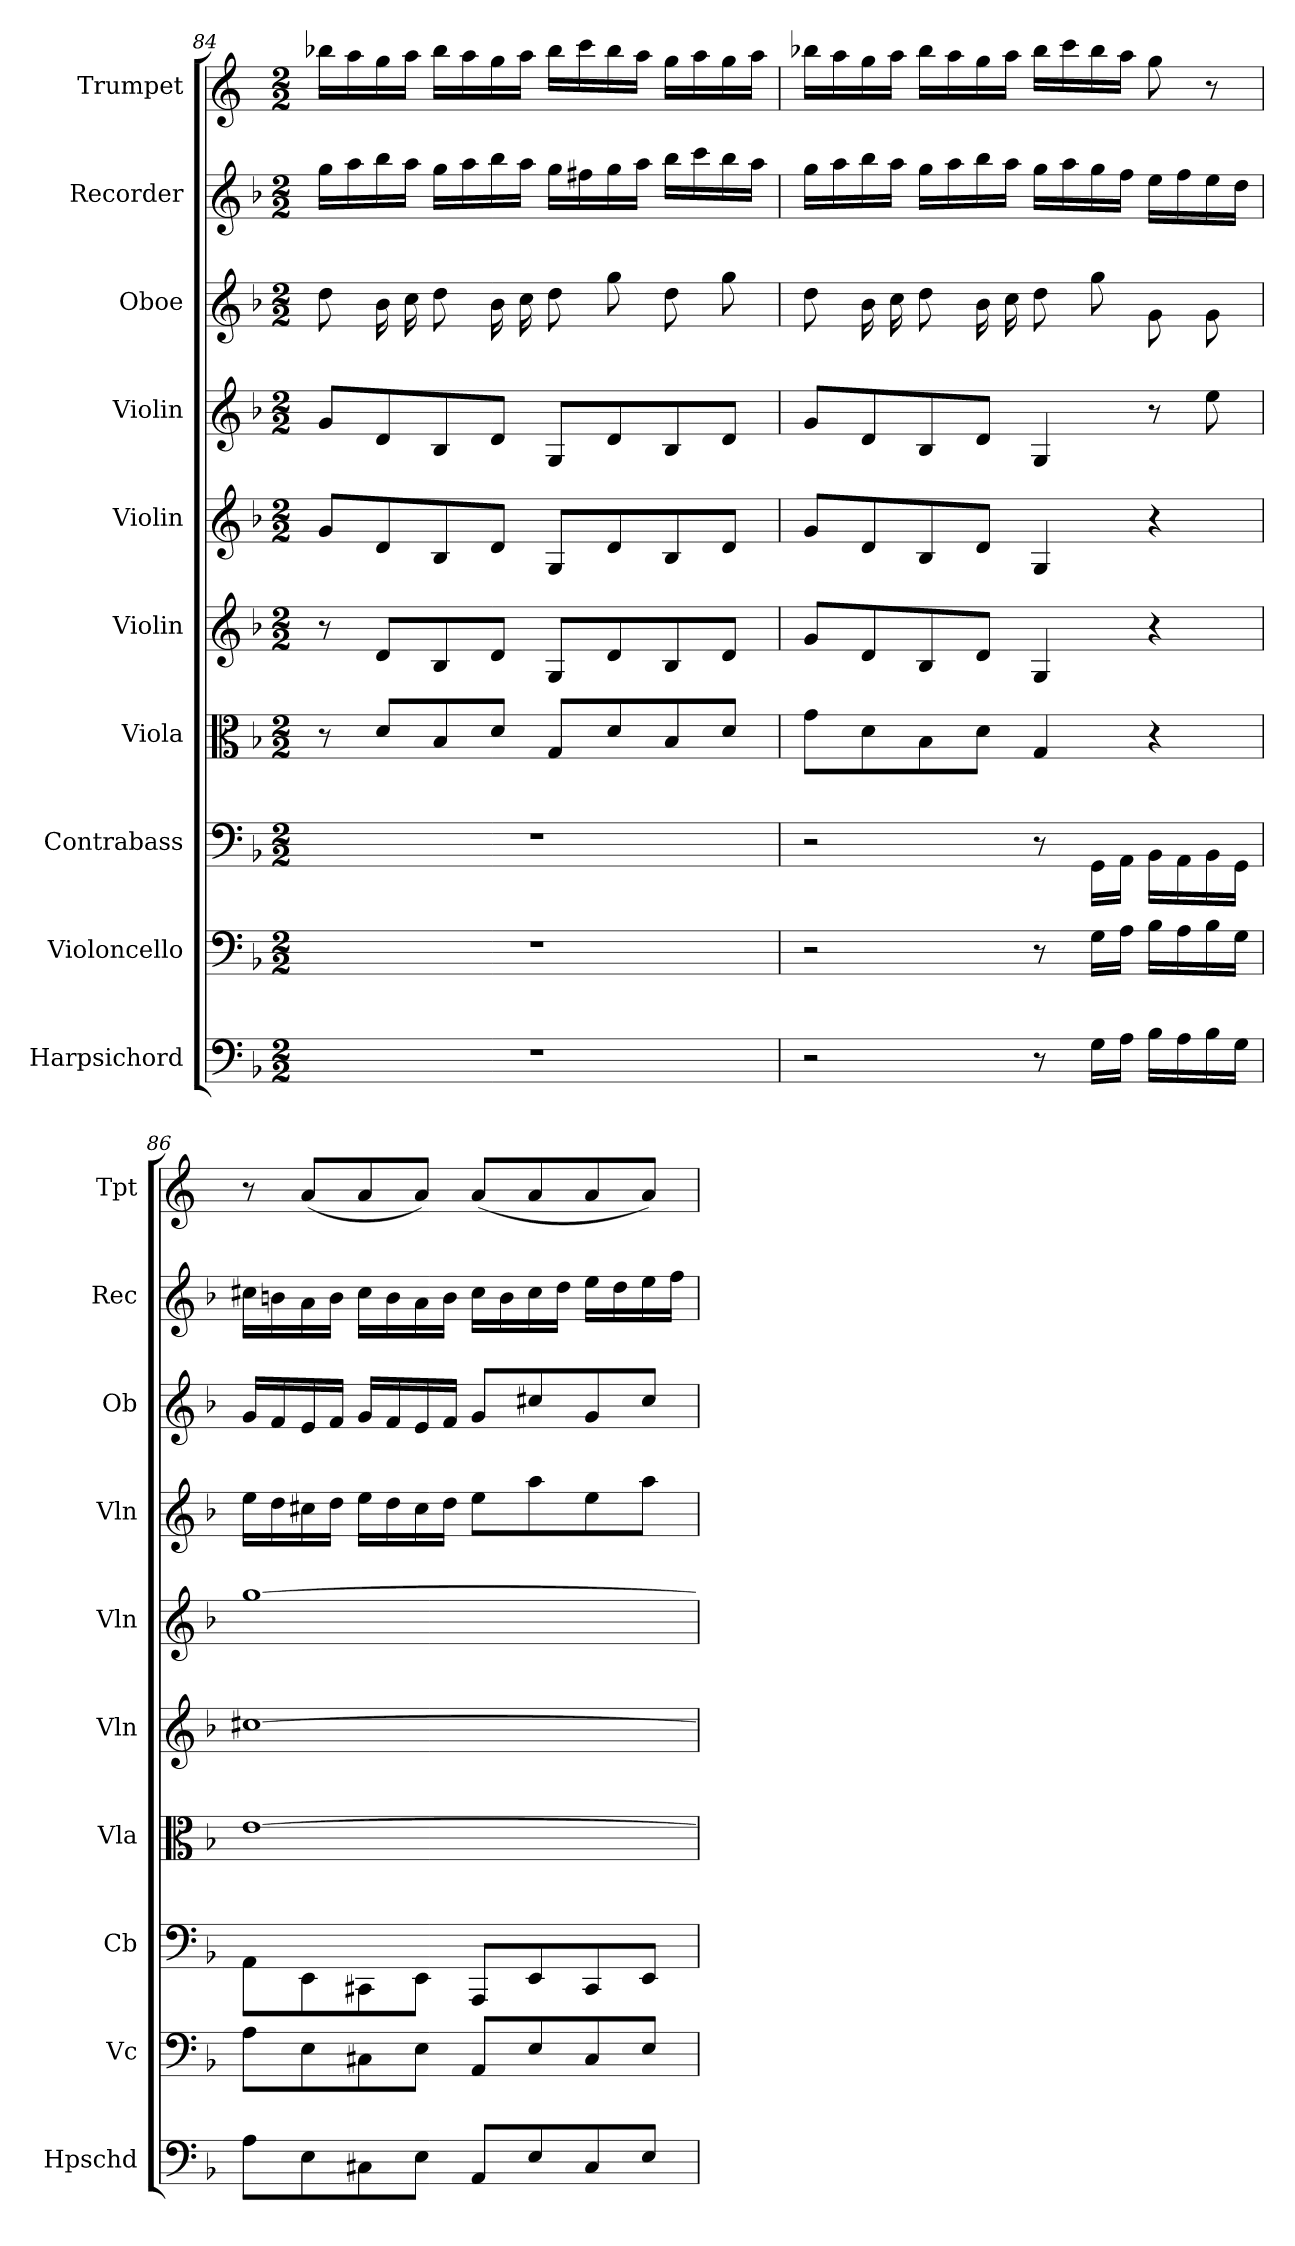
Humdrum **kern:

**kern	**kern	**kern	**kern	**kern	**kern	**kern	**kern	**kern	**kern
*part10	*part9	*part8	*part7	*part6	*part5	*part4	*part3	*part2	*part1
*staff10	*staff9	*staff8	*staff7	*staff6	*staff5	*staff4	*staff3	*staff2	*staff1
*I"Harpsichord	*I"Violoncello	*I"Contrabass	*I"Viola	*I"Violin	*I"Violin	*I"Violin	*I"Oboe	*I"Recorder	*I"Trumpet
*I'Hpschd	*I'Vc	*I'Cb	*I'Vla	*I'Vln	*I'Vln	*I'Vln	*I'Ob	*I'Rec	*I'Tpt
*clefF4	*clefF4	*clefF4	*clefC3	*clefG2	*clefG2	*clefG2	*clefG2	*clefG2	*clefG2
*	*	*ITrd7c12	*	*	*	*	*	*	*ITrd1c2
*k[b-]	*k[b-]	*k[b-]	*k[b-]	*k[b-]	*k[b-]	*k[b-]	*k[b-]	*k[b-]	*k[b-e-]
*F:	*F:	*F:	*F:	*F:	*F:	*F:	*F:	*F:	*B-:
*M2/2	*M2/2	*M2/2	*M2/2	*M2/2	*M2/2	*M2/2	*M2/2	*M2/2	*M2/2
=84	=84	=84	=84	=84	=84	=84	=84	=84	=84
1r	1r	1r	8r	8r	8g/L	8g/L	8dd\	16gg\LL	16aa-X\LL
.	.	.	.	.	.	.	.	16aa\	16gg\
.	.	.	8d/L	8d/L	8d/	8d/	16b-\	16bb-\	16ff\
.	.	.	.	.	.	.	16cc\	16aa\JJ	16gg\JJ
.	.	.	8B-/	8B-/	8B-/	8B-/	8dd\	16gg\LL	16aa-\LL
.	.	.	.	.	.	.	.	16aa\	16gg\
.	.	.	8d/J	8d/J	8d/J	8d/J	16b-\	16bb-\	16ff\
.	.	.	.	.	.	.	16cc\	16aa\JJ	16gg\JJ
.	.	.	8G/L	8G/L	8G/L	8G/L	8dd\	16gg\LL	16aa-\LL
.	.	.	.	.	.	.	.	16ff#X\	16bb-\
.	.	.	8d/	8d/	8d/	8d/	8gg\	16gg\	16aa-\
.	.	.	.	.	.	.	.	16aa\JJ	16gg\JJ
.	.	.	8B-/	8B-/	8B-/	8B-/	8dd\	16bb-\LL	16ff\LL
.	.	.	.	.	.	.	.	16ccc\	16gg\
.	.	.	8d/J	8d/J	8d/J	8d/J	8gg\	16bb-\	16ff\
.	.	.	.	.	.	.	.	16aa\JJ	16gg\JJ
=85	=85	=85	=85	=85	=85	=85	=85	=85	=85
2r	2r	2r	8g\L	8g/L	8g/L	8g/L	8dd\	16gg\LL	16aa-X\LL
.	.	.	.	.	.	.	.	16aa\	16gg\
.	.	.	8d\	8d/	8d/	8d/	16b-\	16bb-\	16ff\
.	.	.	.	.	.	.	16cc\	16aa\JJ	16gg\JJ
.	.	.	8B-\	8B-/	8B-/	8B-/	8dd\	16gg\LL	16aa-\LL
.	.	.	.	.	.	.	.	16aa\	16gg\
.	.	.	8d\J	8d/J	8d/J	8d/J	16b-\	16bb-\	16ff\
.	.	.	.	.	.	.	16cc\	16aa\JJ	16gg\JJ
8r	8r	8r	4G/	4G/	4G/	4G/	8dd\	16gg\LL	16aa-\LL
.	.	.	.	.	.	.	.	16aa\	16bb-\
16G\LL	16G\LL	16GGG\LL	.	.	.	.	8gg\	16gg\	16aa-\
16A\JJ	16A\JJ	16AAA\JJ	.	.	.	.	.	16ff\JJ	16gg\JJ
16B-\LL	16B-\LL	16BBB-\LL	4r	4r	4r	8r	8g\	16ee\LL	8ff\
16A\	16A\	16AAA\	.	.	.	.	.	16ff\	.
16B-\	16B-\	16BBB-\	.	.	.	8ee\	8g\	16ee\	8r
16G\JJ	16G\JJ	16GGG\JJ	.	.	.	.	.	16dd\JJ	.
=86	=86	=86	=86	=86	=86	=86	=86	=86	=86
8A\L	8A\L	8AAA\L	[1e\	[1cc#X\	[1gg\	16ee\LL	16g/LL	16cc#X\LL	8r
.	.	.	.	.	.	16dd\	16f/	16bn\	.
8E\	8E\	8EEE\	.	.	.	16cc#X\	16e/	16a\	(8g/L
.	.	.	.	.	.	16dd\JJ	16f/JJ	16b\JJ	.
8C#X\	8C#X\	8CCC#X\	.	.	.	16ee\LL	16g/LL	16cc#\LL	8g/
.	.	.	.	.	.	16dd\	16f/	16b\	.
8E\J	8E\J	8EEE\J	.	.	.	16cc#\	16e/	16a\	8g/J)
.	.	.	.	.	.	16dd\JJ	16f/JJ	16b\JJ	.
8AA/L	8AA/L	8AAAA/L	.	.	.	8ee\L	8g/L	16cc#\LL	(8g/L
.	.	.	.	.	.	.	.	16b\	.
8E/	8E/	8EEE/	.	.	.	8aa\	8cc#X/	16cc#\	8g/
.	.	.	.	.	.	.	.	16dd\JJ	.
8C#/	8C#/	8CCC#/	.	.	.	8ee\	8g/	16ee\LL	8g/
.	.	.	.	.	.	.	.	16dd\	.
8E/J	8E/J	8EEE/J	.	.	.	8aa\J	8cc#/J	16ee\	8g/J)
.	.	.	.	.	.	.	.	16ff\JJ	.
=	=	=	=	=	=	=	=	=	=
*-	*-	*-	*-	*-	*-	*-	*-	*-	*-
